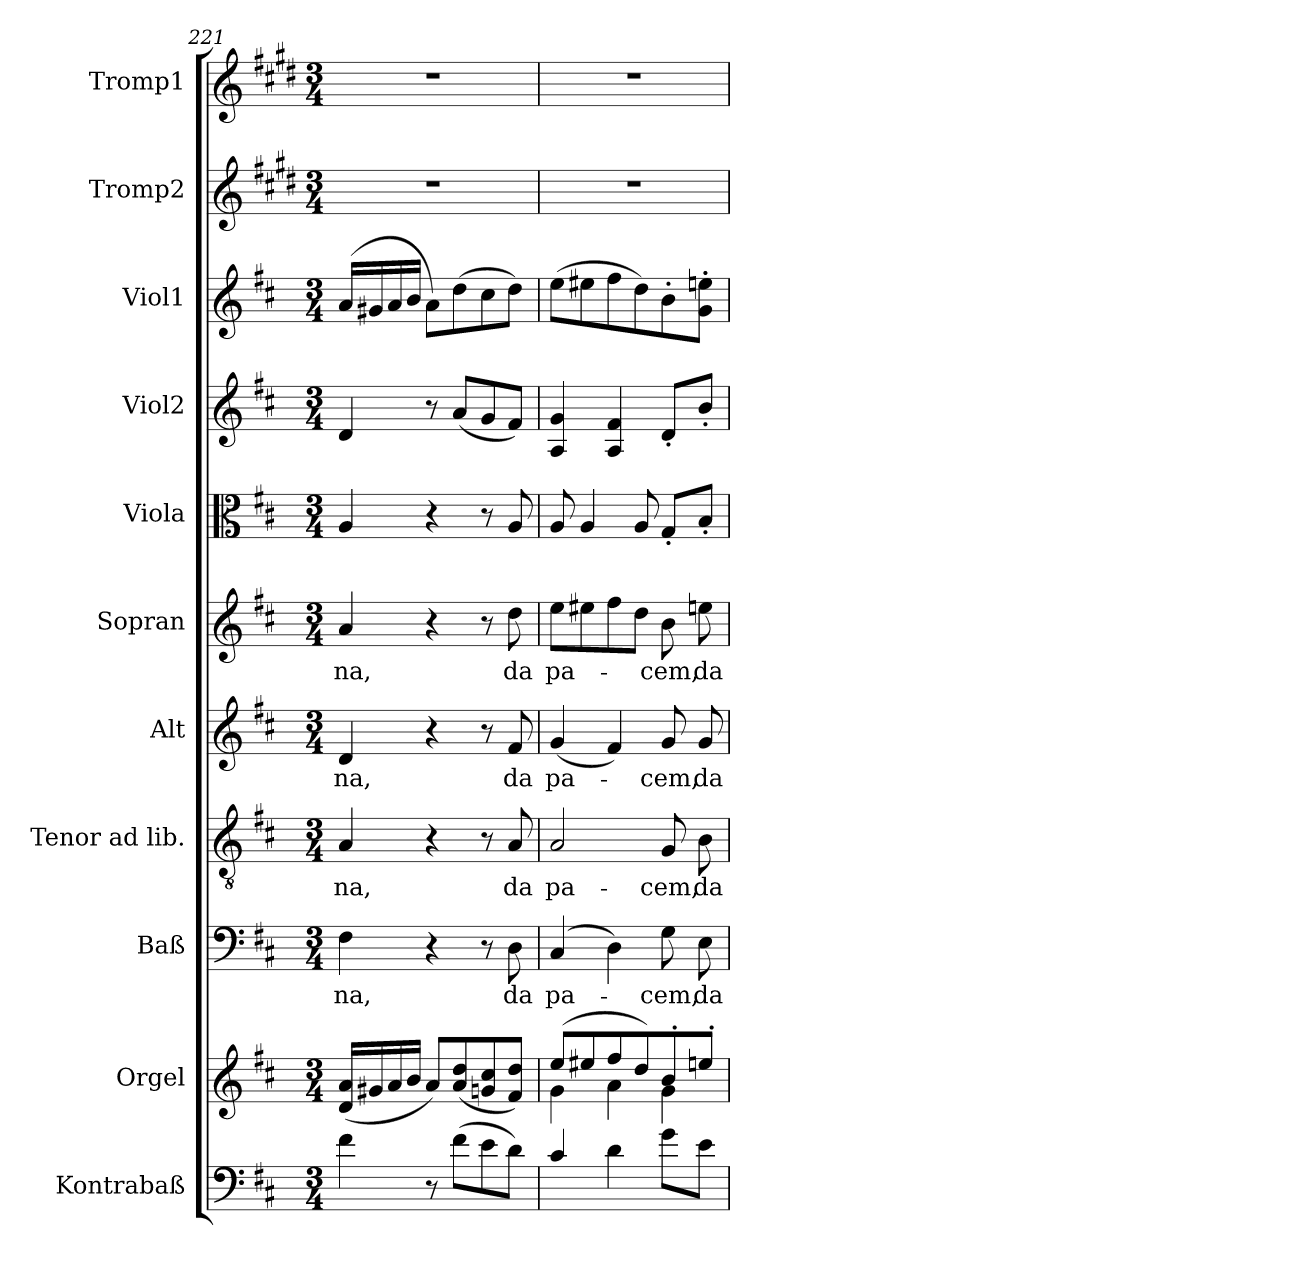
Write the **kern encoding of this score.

**kern	**kern	**kern	**text	**kern	**text	**kern	**text	**kern	**text	**kern	**kern	**kern	**kern	**kern
*part11	*part10	*part9	*part9	*part8	*part8	*part7	*part7	*part6	*part6	*part5	*part4	*part3	*part2	*part1
*staff11	*staff10	*staff9	*staff9	*staff8	*staff8	*staff7	*staff7	*staff6	*staff6	*staff5	*staff4	*staff3	*staff2	*staff1
*I"Kontrabaß	*I"Orgel	*I"Baß	*	*I"Tenor ad lib.	*	*I"Alt	*	*I"Sopran	*	*I"Viola	*I"Viol2	*I"Viol1	*I"Tromp2	*I"Tromp1
*	*	*	*	*	*	*	*	*	*	*I'Vla	*	*	*	*
*clefF4	*clefG2	*clefF4	*	*clefGv2	*	*clefG2	*	*clefG2	*	*clefC3	*clefG2	*clefG2	*clefG2	*clefG2
*ITrd7c12	*	*	*	*	*	*	*	*	*	*	*	*	*ITrd1c2	*ITrd1c2
*k[f#c#]	*k[f#c#]	*k[f#c#]	*	*k[f#c#]	*	*k[f#c#]	*	*k[f#c#]	*	*k[f#c#]	*k[f#c#]	*k[f#c#]	*k[f#c#]	*k[f#c#]
*D:	*D:	*D:	*	*D:	*	*D:	*	*D:	*	*D:	*D:	*D:	*D:	*D:
*M3/4	*M3/4	*M3/4	*	*M3/4	*	*M3/4	*	*M3/4	*	*M3/4	*M3/4	*M3/4	*M3/4	*M3/4
=221	=221	=221	=221	=221	=221	=221	=221	=221	=221	=221	=221	=221	=221	=221
!	!	!	!LO:LY:b	!	!LO:LY:b	!	!LO:LY:b	!	!LO:LY:b	!	!	!	!	!
4F#\	(<16d/ 16a/LL	4F#\	-na,	4A/	-na,	4d/	-na,	4a/	-na,	4A/	4d/	(<16a/LL	2.r	2.r
.	16g#X/	.	.	.	.	.	.	.	.	.	.	16g#X/	.	.
.	16a/	.	.	.	.	.	.	.	.	.	.	16a/	.	.
.	16b/JJ	.	.	.	.	.	.	.	.	.	.	16b/JJ	.	.
8r	8a/L)	4r	.	4r	.	4r	.	4r	.	4r	8r	8a\L)	.	.
(>8F#\L	(<8a/ 8dd/	.	.	.	.	.	.	.	.	.	(<8a/L	(>8dd\	.	.
8E\	8gn/ 8cc#/	8r	.	8r	.	8r	.	8r	.	8r	8g/	8cc#\	.	.
!	!	!	!LO:LY:b	!	!LO:LY:b	!	!LO:LY:b	!	!LO:LY:b	!	!	!	!	!
8D\J)	8f#/ 8dd/J)	8D\	da	8A/	da	8f#/	da	8dd\	da	8A/	8f#/J)	8dd\J)	.	.
=222	=222	=222	=222	=222	=222	=222	=222	=222	=222	=222	=222	=222	=222	=222
*	*^	*	*	*	*	*	*	*	*	*	*	*	*	*
!	!	!	!	!LO:LY:b	!	!LO:LY:b	!	!LO:LY:b	!	!LO:LY:b	!	!	!	!	!
4C#/	(>8ee/L	4g\	(4C#/	pa-	2A/	pa-	(<4g/	pa-	8ee\L	pa-	8A/	4A/ 4g/	(>8ee\L	2.r	2.r
.	8ee#X/	.	.	.	.	.	.	.	8ee#X\	.	4A/	.	8ee#X\	.	.
4D\	8ff#/	4a\	4D\)	.	.	.	4f#/)	.	8ff#\	.	.	4A/ 4f#/	8ff#\	.	.
.	8dd/)	.	.	.	.	.	.	.	8dd\J	.	8A/	.	8dd\)	.	.
!	!	!	!	!LO:LY:b	!	!LO:LY:b	!	!LO:LY:b	!	!LO:LY:b	!	!	!	!	!
8G\L	8b'>/	4g\	8G\	-cem,	8G/	-cem,	8g/	-cem,	8b\	-cem,	8G'</L	8d'</L	8b'>\	.	.
!	!	!	!	!LO:LY:b	!	!LO:LY:b	!	!LO:LY:b	!	!LO:LY:b	!	!	!	!	!
8E\J	8een'>/J	.	8E\	da	8B\	da	8g/	da	8een\	da	8B'</J	8b'</J	8g\'> 8een\'>J	.	.
*	*v	*v	*	*	*	*	*	*	*	*	*	*	*	*	*
=	=	=	=	=	=	=	=	=	=	=	=	=	=	=
*-	*-	*-	*-	*-	*-	*-	*-	*-	*-	*-	*-	*-	*-	*-
